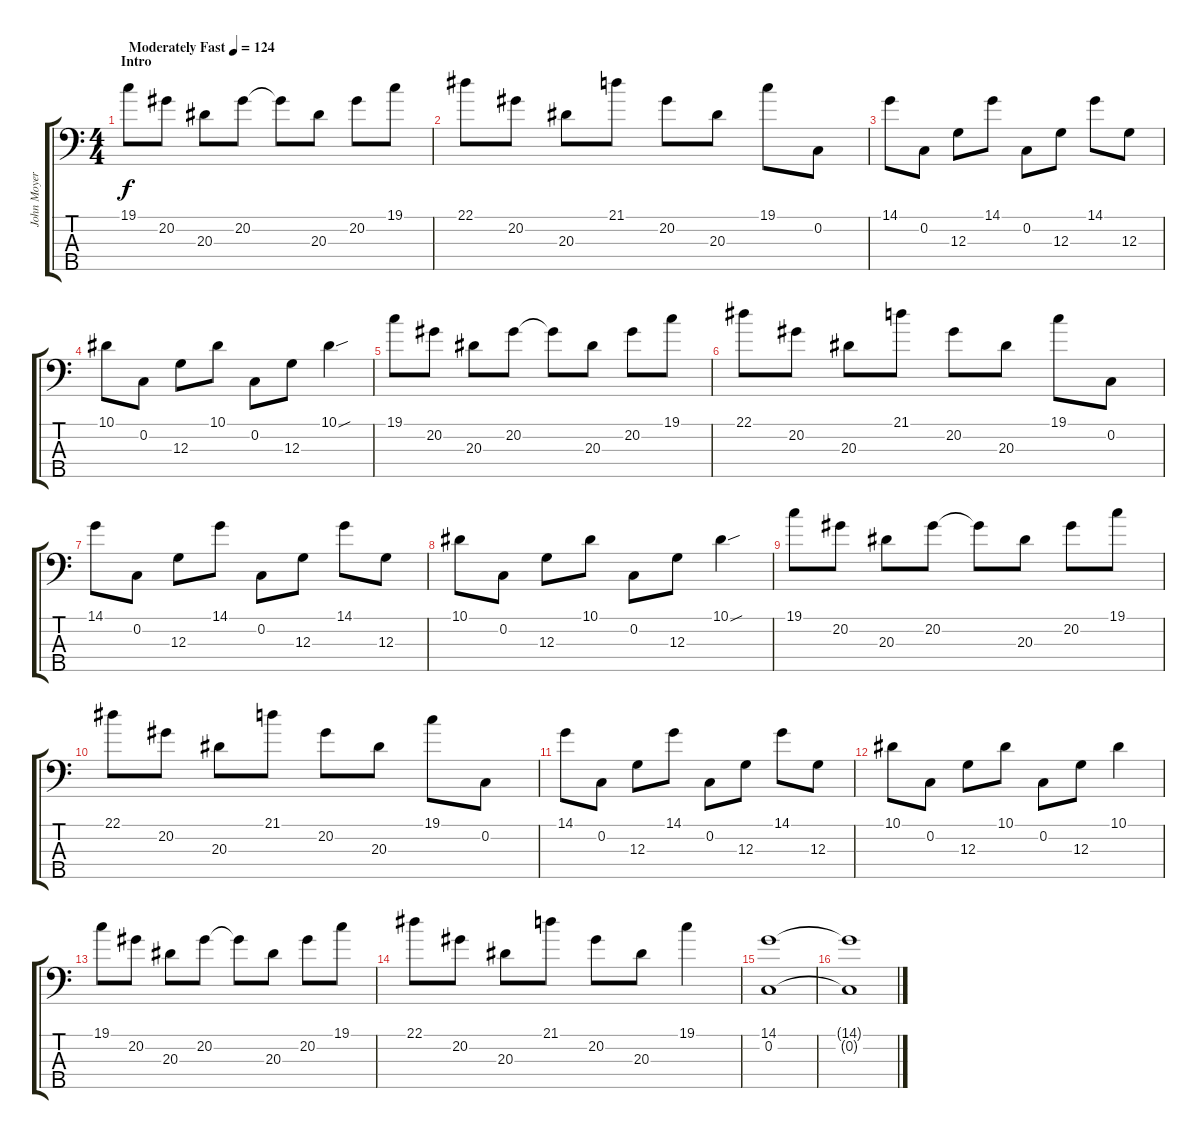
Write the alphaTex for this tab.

\track ("John Moyer" "John Moyer") {instrument electricbasspick}
\staff {score tabs}
\tuning (F2 C2 G1 C1 A0) {hide}
\ts (4 4)
\section ("" "Intro")
\tempo (124 "Moderately Fast")
\clef f4
\ks c
19.1.8{dy f instrument electricbasspick} 20.2.8 20.3.8 20.2.8 20.2{t}.8 20.3.8 20.2.8 19.1.8 |
22.1.8 20.2.8 20.3.8 21.1.8 20.2.8 20.3.8 19.1.8 0.2.8 |
14.1.8 0.2.8 12.3.8 14.1.8 0.2.8 12.3.8 14.1.8 12.3.8 |
10.1.8 0.2.8 12.3.8 10.1.8 0.2.8 12.3.8 10.1{sou}.4 |
19.1.8 20.2.8 20.3.8 20.2.8 20.2{t}.8 20.3.8 20.2.8 19.1.8 |
22.1.8 20.2.8 20.3.8 21.1.8 20.2.8 20.3.8 19.1.8 0.2.8 |
14.1.8 0.2.8 12.3.8 14.1.8 0.2.8 12.3.8 14.1.8 12.3.8 |
10.1.8 0.2.8 12.3.8 10.1.8 0.2.8 12.3.8 10.1{sou}.4 |
19.1.8 20.2.8 20.3.8 20.2.8 20.2{t}.8 20.3.8 20.2.8 19.1.8 |
22.1.8 20.2.8 20.3.8 21.1.8 20.2.8 20.3.8 19.1.8 0.2.8 |
14.1.8 0.2.8 12.3.8 14.1.8 0.2.8 12.3.8 14.1.8 12.3.8 |
10.1.8 0.2.8 12.3.8 10.1.8 0.2.8 12.3.8 10.1.4 |
19.1.8 20.2.8 20.3.8 20.2.8 20.2{t}.8 20.3.8 20.2.8 19.1.8 |
22.1.8 20.2.8 20.3.8 21.1.8 20.2.8 20.3.8 19.1.4 |
(14.1 0.2).1 |
(14.1{t} 0.2{t}).1
